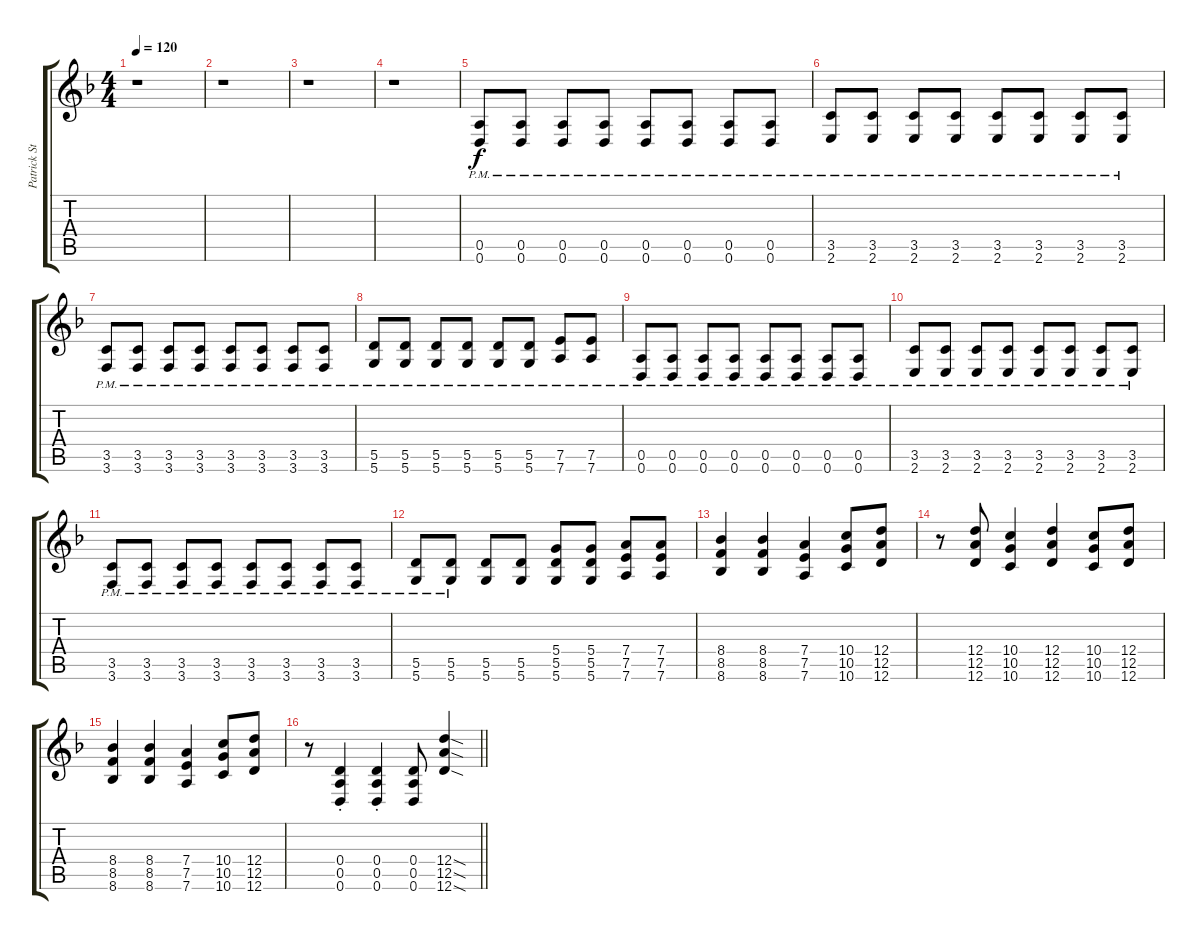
\track ("Patrick Stump" "Patrick St") {instrument overdrivenguitar}
\staff {score tabs}
\tuning (E4 B3 G3 D3 A2 D2) {hide}
\ts (4 4)
\tempo 120
\clef g2
\ks dminor
r.1{dy f} |
r.1 |
r.1 |
r.1 |
(0.5{pm} 0.6{pm}).8 (0.5{pm} 0.6{pm}).8 (0.5{pm} 0.6{pm}).8 (0.5{pm} 0.6{pm}).8 (0.5{pm} 0.6{pm}).8 (0.5{pm} 0.6{pm}).8 (0.5{pm} 0.6{pm}).8 (0.5{pm} 0.6{pm}).8 |
(3.5{pm} 2.6{pm}).8 (3.5{pm} 2.6{pm}).8 (3.5{pm} 2.6{pm}).8 (3.5{pm} 2.6{pm}).8 (3.5{pm} 2.6{pm}).8 (3.5{pm} 2.6{pm}).8 (3.5{pm} 2.6{pm}).8 (3.5{pm} 2.6{pm}).8 |
(3.5{pm} 3.6{pm}).8 (3.5{pm} 3.6{pm}).8 (3.5{pm} 3.6{pm}).8 (3.5{pm} 3.6{pm}).8 (3.5{pm} 3.6{pm}).8 (3.5{pm} 3.6{pm}).8 (3.5{pm} 3.6{pm}).8 (3.5{pm} 3.6{pm}).8 |
(5.5{pm} 5.6{pm}).8 (5.5{pm} 5.6{pm}).8 (5.5{pm} 5.6{pm}).8 (5.5{pm} 5.6{pm}).8 (5.5{pm} 5.6{pm}).8 (5.5{pm} 5.6{pm}).8 (7.5{pm} 7.6{pm}).8 (7.5{pm} 7.6{pm}).8 |
(0.5{pm} 0.6{pm}).8 (0.5{pm} 0.6{pm}).8 (0.5{pm} 0.6{pm}).8 (0.5{pm} 0.6{pm}).8 (0.5{pm} 0.6{pm}).8 (0.5{pm} 0.6{pm}).8 (0.5{pm} 0.6{pm}).8 (0.5{pm} 0.6{pm}).8 |
(3.5{pm} 2.6{pm}).8 (3.5{pm} 2.6{pm}).8 (3.5{pm} 2.6{pm}).8 (3.5{pm} 2.6{pm}).8 (3.5{pm} 2.6{pm}).8 (3.5{pm} 2.6{pm}).8 (3.5{pm} 2.6{pm}).8 (3.5{pm} 2.6{pm}).8 |
(3.5{pm} 3.6{pm}).8 (3.5{pm} 3.6{pm}).8 (3.5{pm} 3.6{pm}).8 (3.5{pm} 3.6{pm}).8 (3.5{pm} 3.6{pm}).8 (3.5{pm} 3.6{pm}).8 (3.5{pm} 3.6{pm}).8 (3.5{pm} 3.6{pm}).8 |
(5.5{pm} 5.6{pm}).8 (5.5{pm} 5.6{pm}).8 (5.5 5.6).8 (5.5 5.6).8 (5.4 5.5 5.6).8 (5.4 5.5 5.6).8 (7.4 7.5 7.6).8 (7.4 7.5 7.6).8 |
(8.4 8.5 8.6).4 (8.4 8.5 8.6).4 (7.4 7.5 7.6).4 (10.4 10.5 10.6).8 (12.4 12.5 12.6).8 |
r.8 (12.4 12.5 12.6).8 (10.4 10.5 10.6).4 (12.4 12.5 12.6).4 (10.4 10.5 10.6).8 (12.4 12.5 12.6).8 |
(8.4 8.5 8.6).4 (8.4 8.5 8.6).4 (7.4 7.5 7.6).4 (10.4 10.5 10.6).8 (12.4 12.5 12.6).8 |
\barLineRight lightlight
r.8 (0.4{st} 0.5{st} 0.6{st}).4 (0.4{st} 0.5{st} 0.6{st}).4 (0.4 0.5 0.6).8 (12.4{sod} 12.5{sod} 12.6{sod}).4
